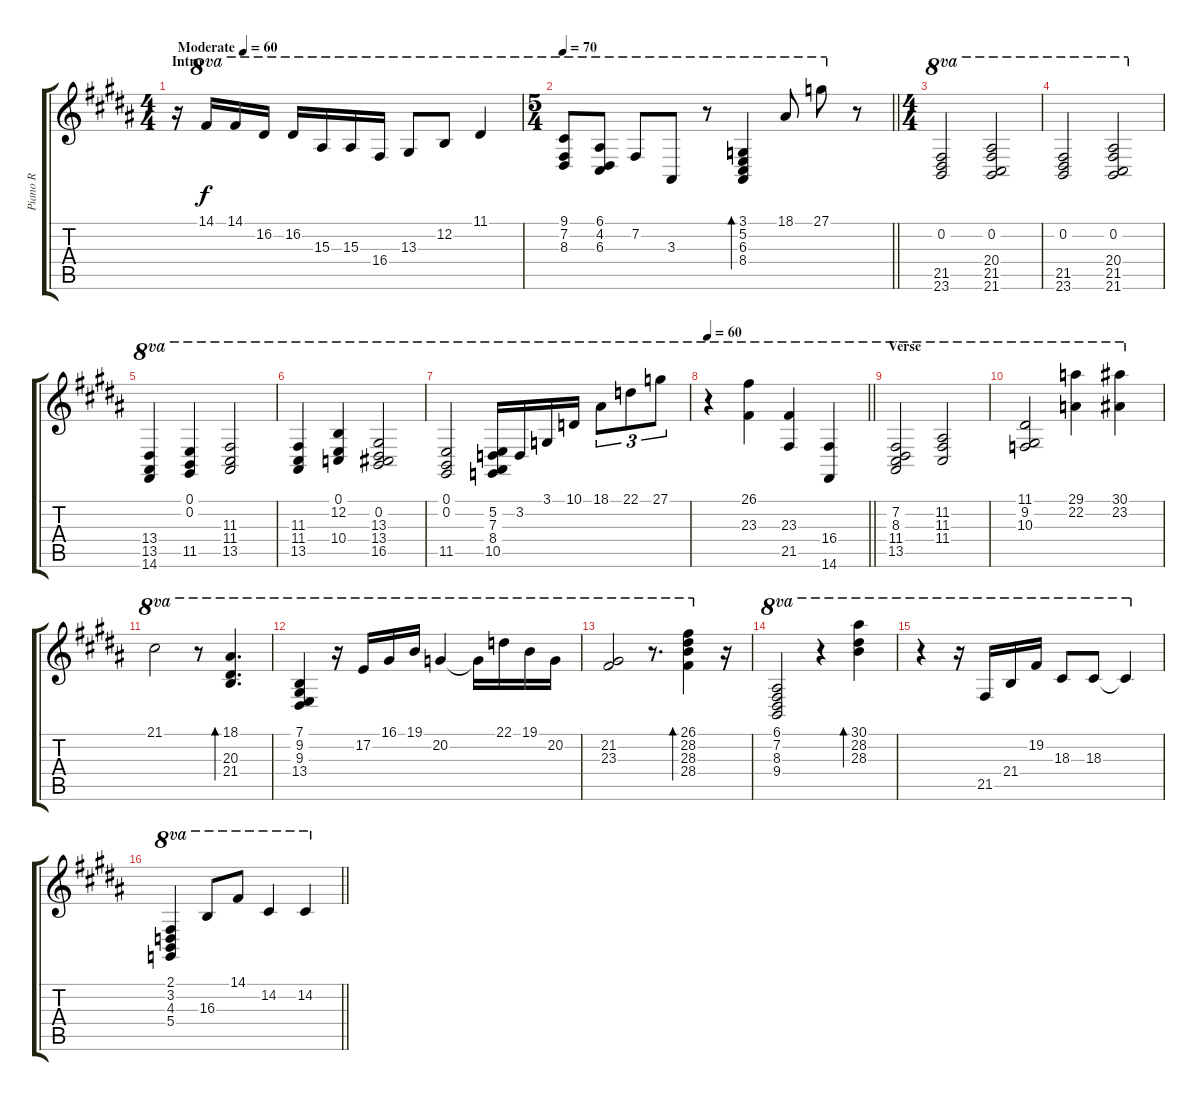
\track ("Piano R" "Piano R") {instrument acousticgrandpiano}
\staff {score tabs}
\tuning (E4 B3 G3 D3 A2 E2) {hide}
\ts (4 4)
\section ("" "Intro")
\tempo (60 "Moderate")
\clef g2
\ks g#minor
r.16{dy f instrument acousticgrandpiano} 14.1.16{ot 8va} 14.1.16{ot 8va} 16.2.16{ot 8va} 16.2.16{ot 8va} 15.3.16{ot 8va} 15.3.16{ot 8va} 16.4.16{ot 8va} 13.3.8{ot 8va} 12.2.8{ot 8va} 11.1.4{ot 8va} |
\ts (5 4)
\tempo 70
\barLineRight lightlight
(9.1 7.2 8.3).8{ot 8va} (6.1 4.2 6.3).8{ot 8va} 7.2.8{ot 8va} 3.3.8{ot 8va} r.8{ot 8va} (3.1 5.2 6.3 8.4).4{bd 120 ot 8va} 18.1.8{ot 8va} 27.1.8{ot 8va} r.8 |
\ts (4 4)
(0.2 21.5 23.6).2{ot 8va} (0.2 20.4 21.5 21.6).2{ot 8va} |
(0.2 21.5 23.6).2{ot 8va} (0.2 20.4 21.5 21.6).2{ot 8va} |
(13.4 13.5 14.6).4{ot 8va} (0.1 0.2 11.5).4{ot 8va} (11.3 11.4 13.5).2{ot 8va} |
(11.3 11.4 13.5).4{ot 8va} (0.1 12.2 10.4).4{ot 8va} (0.2 13.3 13.4 16.5).2{ot 8va} |
(0.1 0.2 11.5).2{ot 8va} (5.2 7.3 8.4 10.5).16{ot 8va} 3.2.16{ot 8va} 3.1.16{ot 8va} 10.1.16{ot 8va} 18.1.8{tu (3 2) ot 8va} 22.1.8{tu (3 2) ot 8va} 27.1.8{tu (3 2) ot 8va} |
\tempo 60
\barLineRight lightlight
r.4{ot 8va} (26.1 23.3).4{ot 8va} (23.3 21.5).4{ot 8va} (16.4 14.6).4{ot 8va} |
\section ("" "Verse")
(7.2 8.3 11.4 13.5).2{ot 8va} (11.2 11.3 11.4).2{ot 8va} |
(11.1 9.2 10.3).2{ot 8va} (29.1 22.2).4{ot 8va} (30.1 23.2).4{ot 8va} |
21.1.2{ot 8va} r.8{ot 8va} (18.1 20.3 21.4).4{d bd 120 ot 8va} |
(7.1 9.2 9.3 13.4).4{ot 8va} r.16{ot 8va} 17.2.16{ot 8va} 16.1.16{ot 8va} 19.1.16{ot 8va} 20.2.4{ot 8va} 20.2{t}.16{ot 8va} 22.1.16{ot 8va} 19.1.16{ot 8va} 20.2.16{ot 8va} |
(21.2 23.3).2{ot 8va} r.8{d ot 8va} (26.1 28.2 28.3 28.4).4{bd 240 ot 8va} r.16 |
(6.1 7.2 8.3 9.4).2{ot 8va} r.4{ot 8va} (30.1 28.2 28.3).4{bd 240 ot 8va} |
r.4{ot 8va} r.16{ot 8va} 21.5.16{ot 8va} 21.4.16{ot 8va} 19.2.16{ot 8va} 18.3.8{ot 8va} 18.3.8{ot 8va} 18.3{t}.4{ot 8va} |
\barLineRight lightlight
(2.1 3.2 4.3 5.4).4{ot 8va} 16.3.8{ot 8va} 14.1.8{ot 8va} 14.2.4{ot 8va} 14.2.4{ot 8va}
